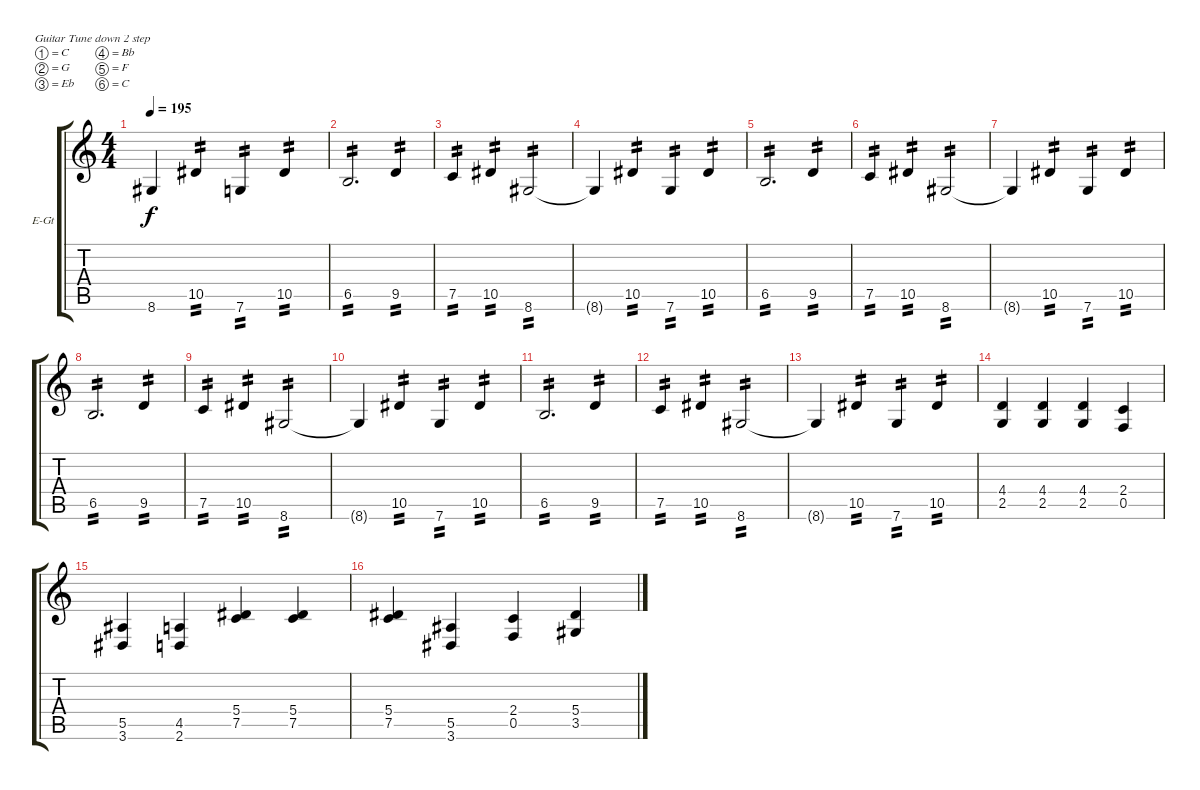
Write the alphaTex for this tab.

\defaultSystemsLayout 4
\bracketExtendMode groupsimilarinstruments
\firstSystemTrackNameOrientation horizontal
\otherSystemsTrackNameOrientation horizontal
\track ("Electric Guitar" "E-Gt") {instrument distortionguitar}
\staff {score tabs}
\tuning (C4 G3 Eb3 Bb2 F2 C2)
\ts (4 4)
\tempo 195
\clef g2
\ks c
8.6{t}.4{dy f} 10.5.4{tp 2} 7.6.4{tp 2} 10.5.4{tp 2} |
6.5.2{d tp 2} 9.5.4{tp 2} |
7.5.4{tp 2} 10.5.4{tp 2} 8.6.2{tp 2} |
8.6{t}.4 10.5.4{tp 2} 7.6.4{tp 2} 10.5.4{tp 2} |
6.5.2{d tp 2} 9.5.4{tp 2} |
7.5.4{tp 2} 10.5.4{tp 2} 8.6.2{tp 2} |
8.6{t}.4 10.5.4{tp 2} 7.6.4{tp 2} 10.5.4{tp 2} |
6.5.2{d tp 2} 9.5.4{tp 2} |
7.5.4{tp 2} 10.5.4{tp 2} 8.6.2{tp 2} |
8.6{t}.4 10.5.4{tp 2} 7.6.4{tp 2} 10.5.4{tp 2} |
6.5.2{d tp 2} 9.5.4{tp 2} |
7.5.4{tp 2} 10.5.4{tp 2} 8.6.2{tp 2} |
8.6{t}.4 10.5.4{tp 2} 7.6.4{tp 2} 10.5.4{tp 2} |
(2.5 4.4).4 (2.5 4.4).4 (2.5 4.4).4 (0.5 2.4).4 |
(3.6 5.5).4 (2.6 4.5).4 (7.5 5.4).4 (7.5 5.4).4 |
(7.5 5.4).4 (3.6 5.5).4 (0.5 2.4).4 (3.5 5.4).4
